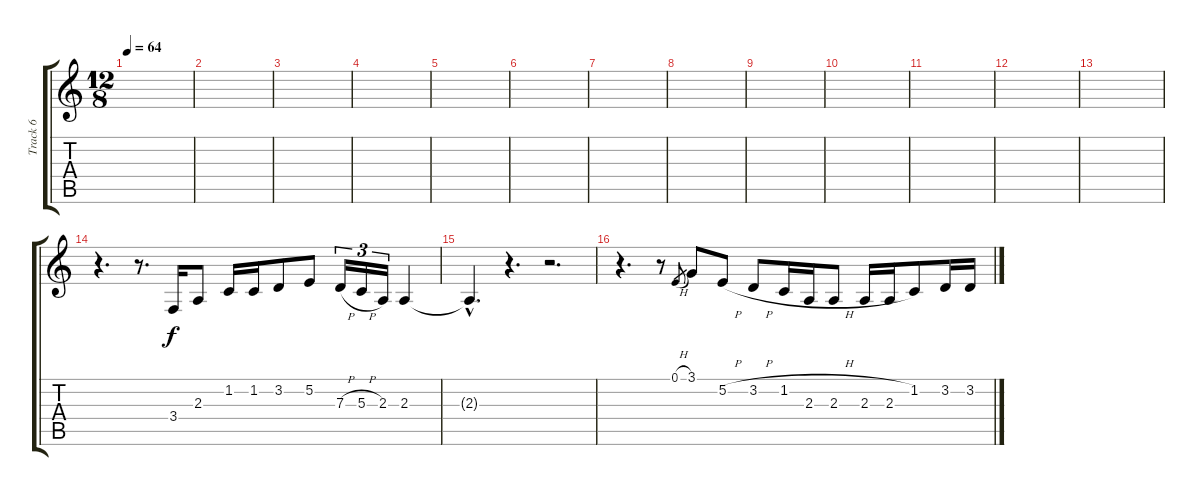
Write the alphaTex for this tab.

\track ("Track 6" "Track 6") {instrument harmonica}
\staff {score tabs}
\tuning (E4 B3 G3 D3 A2 E2) {hide}
\ts (12 8)
\tempo 64
\clef g2
\ks c
|
|
|
|
|
|
|
|
|
|
|
|
|
r.4{d} r.8{d} 3.4.16 2.3.8 1.2.16 1.2.16 3.2.8 5.2.8 7.3{h}.16{tu (3 2)} 5.3{h}.16{tu (3 2)} 2.3.16{tu (3 2)} 2.3.4 |
2.3{hac t}.4{d} r.4{d} r.2{d} |
r.4{d} r.8 0.1{h}.8{gr} 3.1.8 5.2{h}.8 3.2{h}.8 1.2{h}.16 2.3.16 2.3.8 2.3.16 2.3.16 1.2.8 3.2.16 3.2.16
